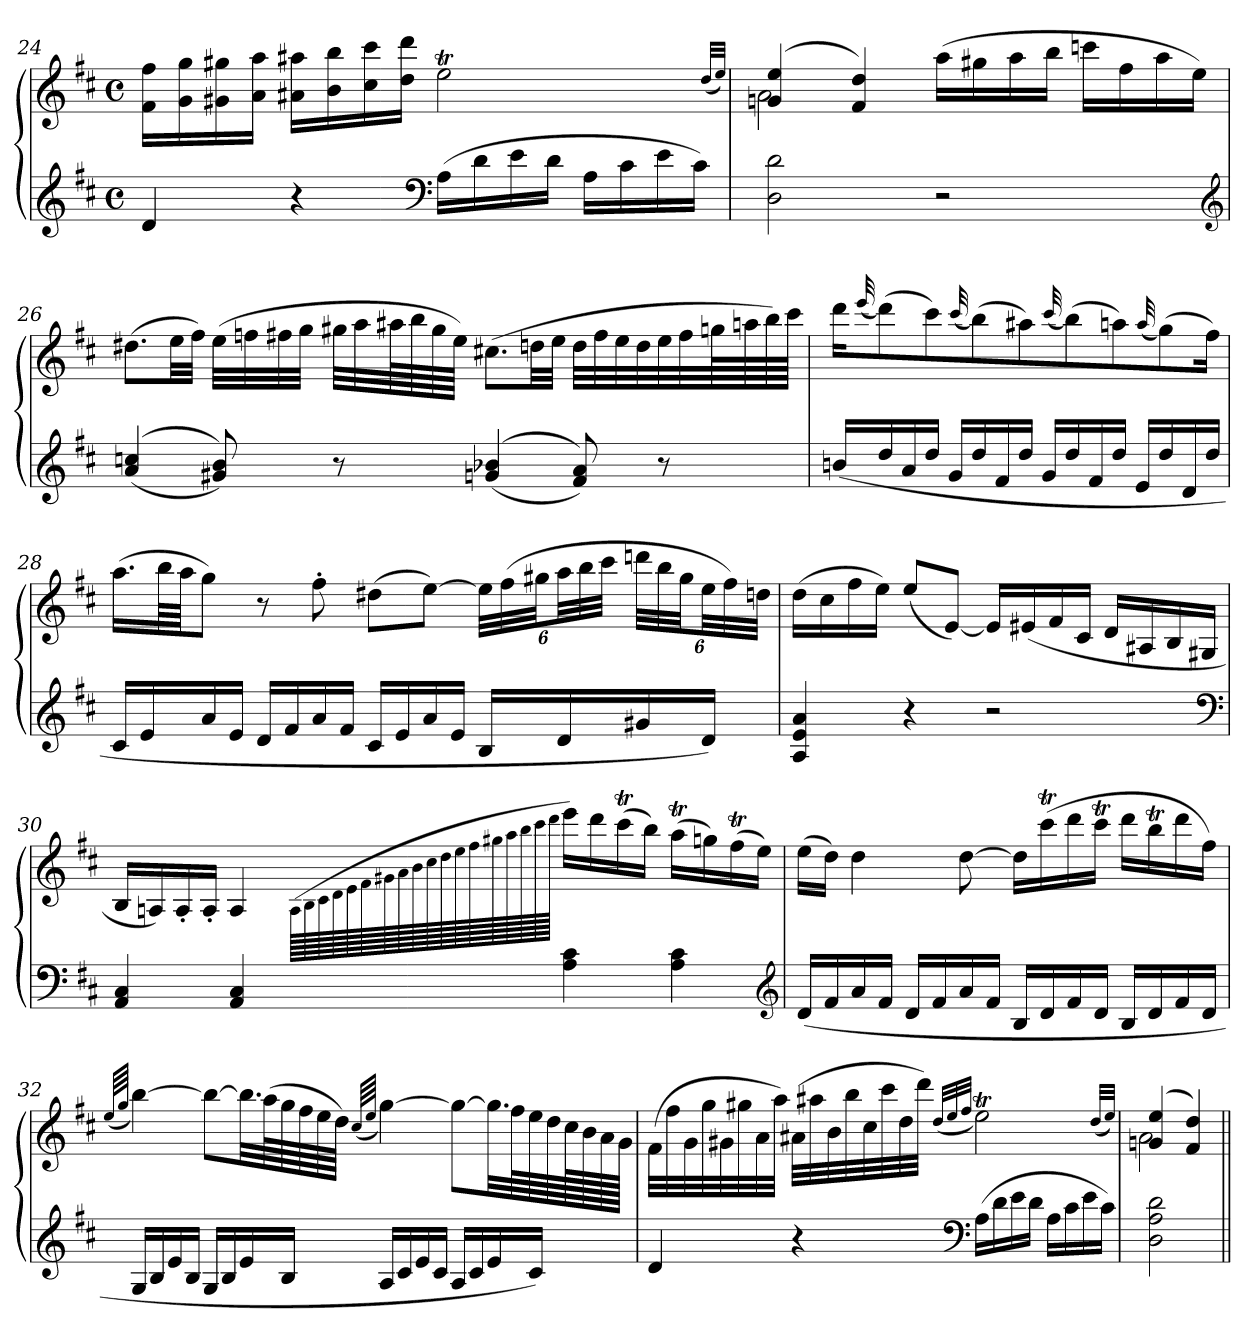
**kern	**kern
*part1	*part1
*staff2	*staff1
*clefG2	*clefG2
*k[f#c#]	*k[f#c#]
*M4/4	*M4/4
*met(c)	*met(c)
=24	=24
4d	16f# 16ff#LL
.	16g 16gg
.	16g#X 16gg#X
.	16a 16aaJJ
4r	16a#X 16aa#XLL
.	16b 16bb
.	16cc# 16ccc#
.	16dd 16dddJJ
*clefF4	*
(16ALL	2eeT
16d	.
16e	.
16dJJ	.
16ALL	.
16c#	.
16e	.
16c#JJ)	.
.	(32qddTTT/LLL
.	32qee/JJJ)
=25	=25
*	*^
2D 2d	(4gn 4ee	2a
.	4f# 4dd)	.
2r	2ryy	(>16aaLL
.	.	16gg#X
.	.	16aa
.	.	16bbJJ
.	.	16cccnLL
.	.	16ff#
.	.	16aa
.	.	16eeJJ)
*	*v	*v
*clefG2	*
=26	=26
(>(<4a/ 4ccn/	(8.dd#XL
.	32eeLL
.	32ff#JJJ)
8g#X 8b))	(32eeLLL
.	32ffn
.	32ff#X
.	32ggJJJ
8r	32gg#XLLL
.	32aa
.	64aa#XL
.	64bb
.	64gg#
.	64eeJJJJ)
(>(<4gn 4b-X	(8.cc#XL
.	32ddnLL
.	32eeJJJ
8f# 8a))	32ddLLL
.	32ff#
.	32ee
.	32dd
8r	32ee
.	32ff#
.	64ggnL
.	64aan
.	64bb)
.	64ccc#JJJJ
=27	=27
(16bn/LL	16dddKL
.	(32qqeee/
16dd/	(8ddd)
16a/	.
16dd/JJ	8ccc#)
16gLL	.
.	(32qqccc#/
16dd	(8bb)
16f#	.
16ddJJ	8aa#X)
16gLL	.
.	(32qqccc#/
16dd	(8bb)
16f#	.
16ddJJ	8aan)
16eLL	.
.	(32qqaa/
16dd	(8gg)
16d	.
16ddJJ	16ff#Jk)
=28	=28
16c#LL	(16.aaLL
16e	.
.	64bbLL
.	64aaJJJ
16a	8ggJ)
16eJJ	.
16dLL	8r
16f#	.
16a	8ff#'
16f#JJ	.
16c#LL	(8dd#XL
16e	.
16a	[8eeJ)
16eJJ	.
16BLL	48eeLLL]
.	(48ff#
.	48gg#XJJ
16d	48aaLL
.	48bb
.	48ccc#JJJ
16g#X	48dddnLLL
.	48bb
.	48gg#JJ
16dJJ)	48eeLL
.	48ff#)
.	48ddnJJJ
=29	=29
4A 4e 4a	(16ddLL
.	16cc#
.	16ff#
.	16eeJJ)
4r	(8eeL
.	[8eJ)
2r	16eLL]
.	(16e#X
.	16f#
.	16c#JJ
.	16dLL
.	16A#X
.	16B
.	16G#XJJ
*clefF4	*
=30	=30
4AA 4C#	16BLL
.	16An)
.	16A'
.	16A'JJ
4AA 4C#	4A
.	(>128qA\LLLLL
.	128qB\
.	128qc#\
.	128qd\
.	128qe\
.	128qf#\
.	128qg#X\
.	128qa\
.	128qb\
.	128qcc#\
.	128qdd\
.	128qee\
.	128qff#\
.	128qgg#X\
.	128qaa\
.	128qbb\
.	128qccc#\
.	128qddd\JJJJJ
4A 4c#	16eeeLL)
.	16ddd
.	(16ccc#t
.	16bbJJ)
4A 4c#	(16aaTLL
.	16ggn)
.	(16ff#t
.	16eeJJ)
*clefG2	*
=31	=31
(16dLL	(16eeLL
16f#	16ddJJ)
16a	4dd
16f#JJ	.
16dLL	.
16f#	.
16a	[8dd
16f#JJ	.
16BLL	16ddLL]
16d	(16ccc#t
16f#	16ddd
16dJJ	16ccc#tJJ
16BLL	16dddLL
16d	16bbT
16f#	16ddd
16dJJ	16ff#JJ)
=32	=32
.	(64qee/LLLL
.	64qgg/JJJJ
16GLL	[4bb)
16B	.
16e	.
16BJJ	.
16GLL	8bbL_
16B	.
16e	32.bbLL]
.	(64aaL
16BJJ	64gg
.	64ff#
.	64ee
.	64ddJJJJ)
.	(64qcc#/LLLL
.	64qee/JJJJ
16ALL	[4gg)
16c#	.
16e	.
16c#JJ	.
16ALL	8ggL_
16c#	.
16e	32.ggLL]
.	64ff#L
16c#JJ)	64ee
.	64dd
.	128cc#L
.	128b
.	128a
.	128gJJJJJ
=33	=33
4d	(32f#LLL
.	32ff#
.	32g
.	32gg
.	32g#X
.	32gg#X
.	32a
.	32aaJJJ)
4r	(32a#XLLL
.	32aa#X
.	32b
.	32bb
.	32cc#
.	32ccc#
.	32dd
.	32dddJJJ)
*clefF4	*
.	(32qdd/LLL
.	32qee/
.	32qff#/JJJ
(16ALL	2eeT)
16d	.
16e	.
16dJJ	.
16ALL	.
16c#	.
16e	.
16c#JJ)	.
.	(32qddTTT/LLL
.	32qee/JJJ)
=34	=34
*	*^
2D 2A 2d	(4gn 4ee	2a
.	4f# 4dd)	.
*	*v	*v
=||	=||
*-	*-
